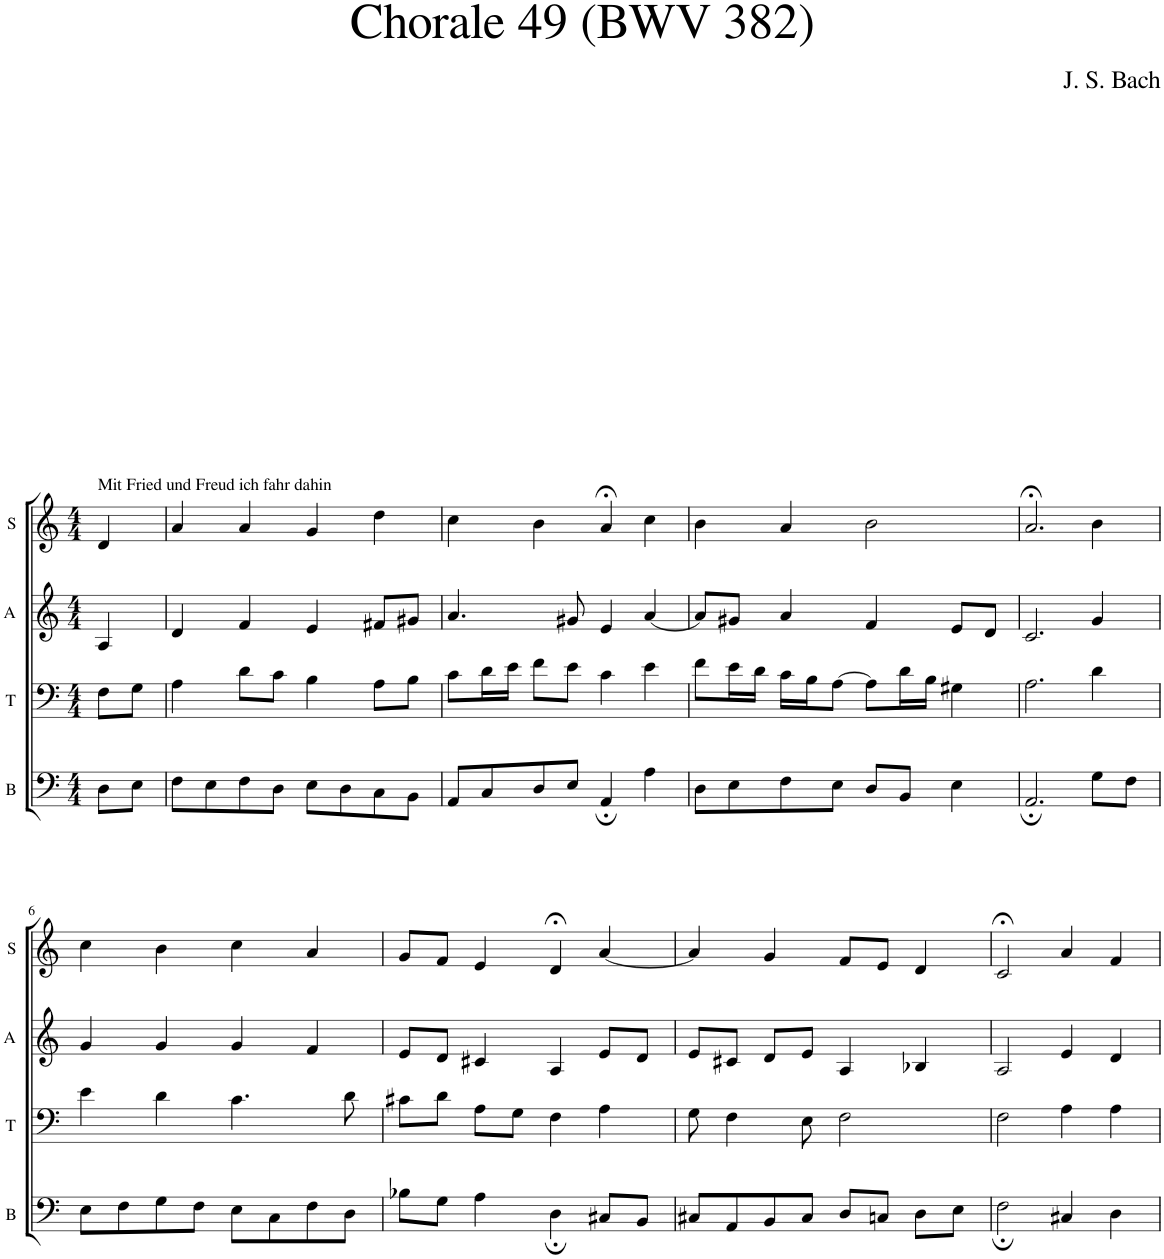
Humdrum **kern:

**kern	**kern	**kern	**kern
*part4	*part3	*part2	*part1
*staff4	*staff3	*staff2	*staff1
*I"B	*I"T	*I"A	*I"S
*I'B	*I'T	*I'A	*I'S
*clefF4	*clefF4	*clefG2	*clefG2
*k[]	*k[]	*k[]	*k[]
*M4/4	*M4/4	*M4/4	*M4/4
=1	=1	=1	=1
!	!	!	!LO:TX:a:t=Mit Fried und Freud ich fahr dahin
8D\L	8F\L	4A/	4d/
8E\J	8G\J	.	.
=2	=2	=2	=2
8F\L	4A\	4d/	4a/
8E\	.	.	.
8F\	8d\L	4f/	4a/
8D\J	8c\J	.	.
8E\L	4B\	4e/	4g/
8D\	.	.	.
8C\	8A\L	8f#X/L	4dd\
8BB\J	8B\J	8g#X/J	.
=3	=3	=3	=3
8AA/L	8c\L	4.a/	4cc\
8C/	16d\L	.	.
.	16e\JJ	.	.
8D/	8f\L	.	4b\
8E/J	8e\J	8g#X/	.
4AA;/	4c\	4e/	4a;</
4A\	4e\	[4a/	4cc\
=4	=4	=4	=4
8D\L	8f\L	8a/L]	4b\
8E\	16e\L	8g#X/J	.
.	16d\JJ	.	.
8F\	16c\LL	4a/	4a/
.	16B\J	.	.
8E\J	[8A\J	.	.
8D/L	8A\L]	4f/	2b\
8BB/J	16d\L	.	.
.	16B\JJ	.	.
4E\	4G#X\	8e/L	.
.	.	8d/J	.
=5	=5	=5	=5
2.AA;/	2.A\	2.c/	2.a;</
8G\L	4d\	4g/	4b\
8F\J	.	.	.
!!LO:LB:g=z
=6	=6	=6	=6
8E\L	4e\	4g/	4cc\
8F\	.	.	.
8G\	4d\	4g/	4b\
8F\J	.	.	.
8E\L	4.c\	4g/	4cc\
8C\	.	.	.
8F\	.	4f/	4a/
8D\J	8d\	.	.
=7	=7	=7	=7
8B-X\L	8c#X\L	8e/L	8g/L
8G\J	8d\J	8d/J	8f/J
4A\	8A\L	4c#X/	4e/
.	8G\J	.	.
4D;\	4F\	4A/	4d;</
8C#X/L	4A\	8e/L	[4a/
8BB/J	.	8d/J	.
=8	=8	=8	=8
8C#X/L	8G\	8e/L	4a/]
8AA/	4F\	8c#X/J	.
8BB/	.	8d/L	4g/
8C#/J	8E\	8e/J	.
8D/L	2F\	4A/	8f/L
8Cn/J	.	.	8e/J
8D\L	.	4B-X/	4d/
8E\J	.	.	.
=9	=9	=9	=9
2F;\	2F\	2A/	2c;</
4C#X/	4A\	4e/	4a/
4D\	4A\	4d/	4f/
=	=	=	=
*-	*-	*-	*-
